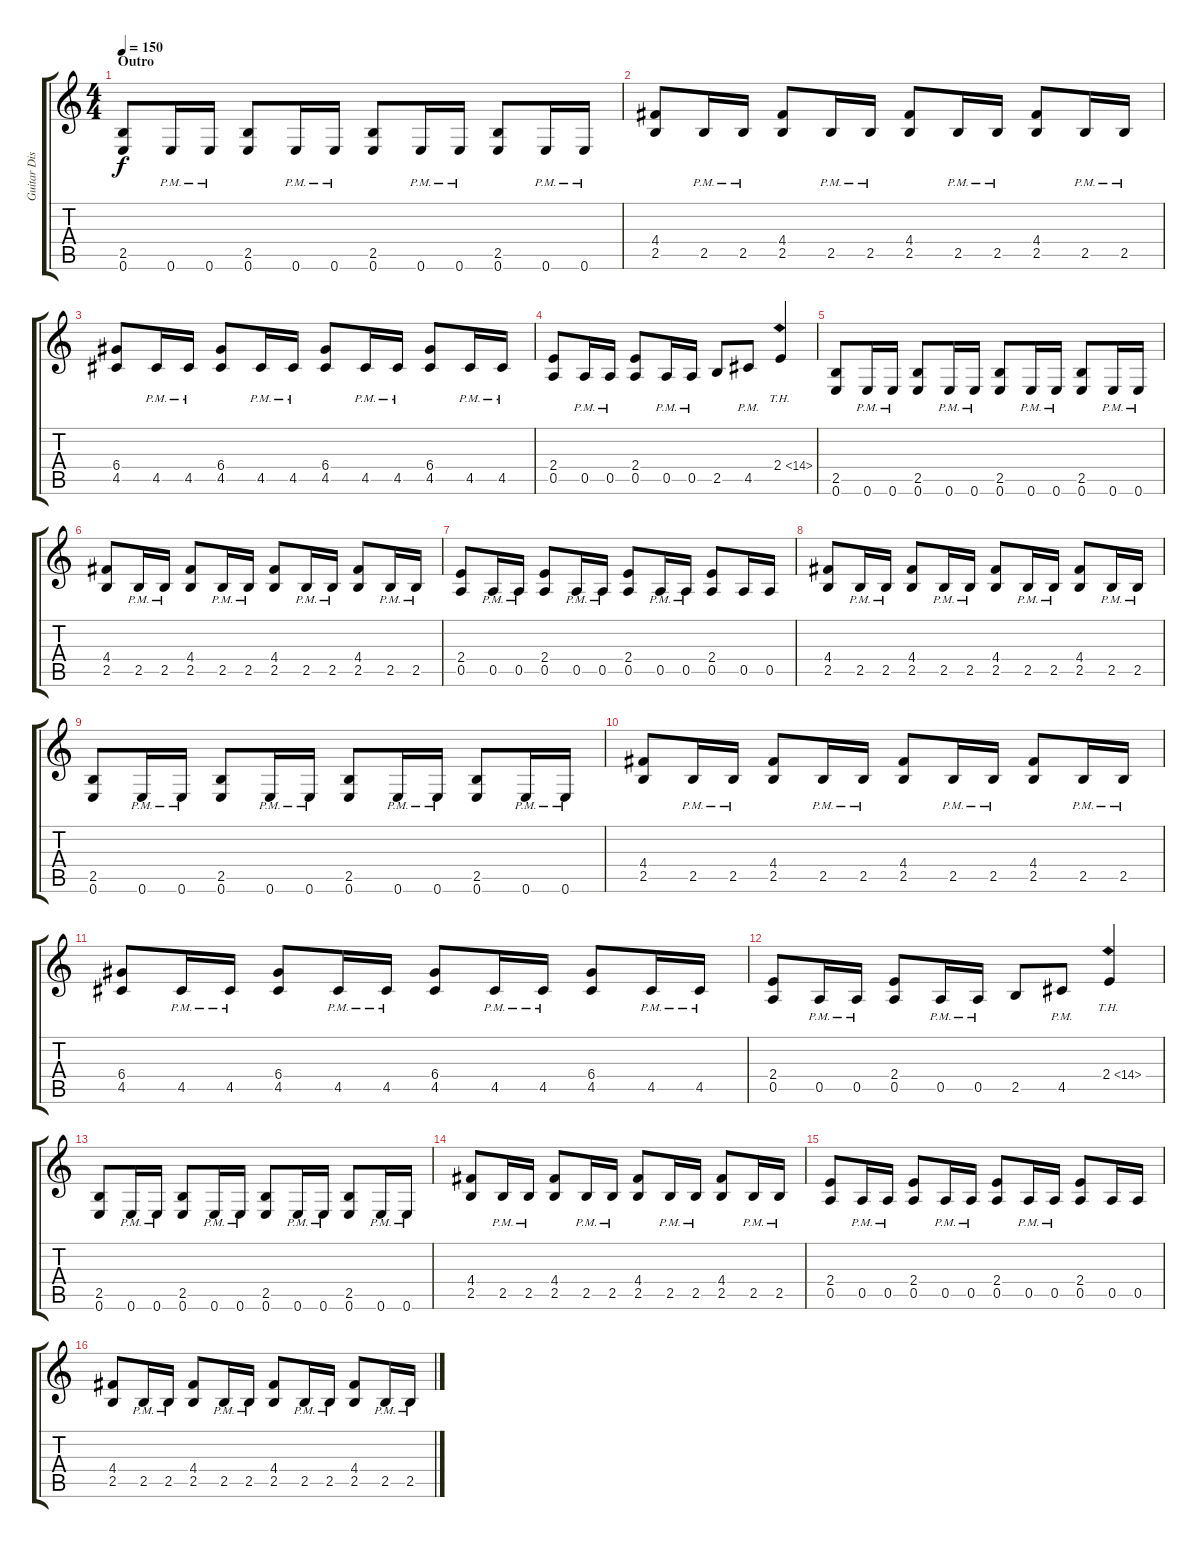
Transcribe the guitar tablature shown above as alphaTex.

\track ("Guitar Dist" "Guitar Dis") {instrument distortionguitar}
\staff {score tabs}
\tuning (E4 B3 G3 D3 A2 E2) {hide}
\ts (4 4)
\section ("" "Outro")
\tempo 150
\clef g2
\ks c
(2.5 0.6).8{dy f} 0.6{pm}.16 0.6{pm}.16 (2.5 0.6).8 0.6{pm}.16 0.6{pm}.16 (2.5 0.6).8 0.6{pm}.16 0.6{pm}.16 (2.5 0.6).8 0.6{pm}.16 0.6{pm}.16 |
(4.4 2.5).8 2.5{pm}.16 2.5{pm}.16 (4.4 2.5).8 2.5{pm}.16 2.5{pm}.16 (4.4 2.5).8 2.5{pm}.16 2.5{pm}.16 (4.4 2.5).8 2.5{pm}.16 2.5{pm}.16 |
(6.4 4.5).8 4.5{pm}.16 4.5{pm}.16 (6.4 4.5).8 4.5{pm}.16 4.5{pm}.16 (6.4 4.5).8 4.5{pm}.16 4.5{pm}.16 (6.4 4.5).8 4.5{pm}.16 4.5{pm}.16 |
(2.4 0.5).8 0.5{pm}.16 0.5{pm}.16 (2.4 0.5).8 0.5{pm}.16 0.5{pm}.16 2.5.8 4.5{pm}.8 2.4{th 12}.4 |
(2.5 0.6).8 0.6{pm}.16 0.6{pm}.16 (2.5 0.6).8 0.6{pm}.16 0.6{pm}.16 (2.5 0.6).8 0.6{pm}.16 0.6{pm}.16 (2.5 0.6).8 0.6{pm}.16 0.6{pm}.16 |
(4.4 2.5).8 2.5{pm}.16 2.5{pm}.16 (4.4 2.5).8 2.5{pm}.16 2.5{pm}.16 (4.4 2.5).8 2.5{pm}.16 2.5{pm}.16 (4.4 2.5).8 2.5{pm}.16 2.5{pm}.16 |
(2.4 0.5).8 0.5{pm}.16 0.5{pm}.16 (2.4 0.5).8 0.5{pm}.16 0.5{pm}.16 (2.4 0.5).8 0.5{pm}.16 0.5{pm}.16 (2.4 0.5).8 0.5.16 0.5.16 |
(4.4 2.5).8 2.5{pm}.16 2.5{pm}.16 (4.4 2.5).8 2.5{pm}.16 2.5{pm}.16 (4.4 2.5).8 2.5{pm}.16 2.5{pm}.16 (4.4 2.5).8 2.5{pm}.16 2.5{pm}.16 |
(2.5 0.6).8 0.6{pm}.16 0.6{pm}.16 (2.5 0.6).8 0.6{pm}.16 0.6{pm}.16 (2.5 0.6).8 0.6{pm}.16 0.6{pm}.16 (2.5 0.6).8 0.6{pm}.16 0.6{pm}.16 |
(4.4 2.5).8 2.5{pm}.16 2.5{pm}.16 (4.4 2.5).8 2.5{pm}.16 2.5{pm}.16 (4.4 2.5).8 2.5{pm}.16 2.5{pm}.16 (4.4 2.5).8 2.5{pm}.16 2.5{pm}.16 |
(6.4 4.5).8 4.5{pm}.16 4.5{pm}.16 (6.4 4.5).8 4.5{pm}.16 4.5{pm}.16 (6.4 4.5).8 4.5{pm}.16 4.5{pm}.16 (6.4 4.5).8 4.5{pm}.16 4.5{pm}.16 |
(2.4 0.5).8 0.5{pm}.16 0.5{pm}.16 (2.4 0.5).8 0.5{pm}.16 0.5{pm}.16 2.5.8 4.5{pm}.8 2.4{th 12}.4 |
(2.5 0.6).8 0.6{pm}.16 0.6{pm}.16 (2.5 0.6).8 0.6{pm}.16 0.6{pm}.16 (2.5 0.6).8 0.6{pm}.16 0.6{pm}.16 (2.5 0.6).8 0.6{pm}.16 0.6{pm}.16 |
(4.4 2.5).8 2.5{pm}.16 2.5{pm}.16 (4.4 2.5).8 2.5{pm}.16 2.5{pm}.16 (4.4 2.5).8 2.5{pm}.16 2.5{pm}.16 (4.4 2.5).8 2.5{pm}.16 2.5{pm}.16 |
(2.4 0.5).8 0.5{pm}.16 0.5{pm}.16 (2.4 0.5).8 0.5{pm}.16 0.5{pm}.16 (2.4 0.5).8 0.5{pm}.16 0.5{pm}.16 (2.4 0.5).8 0.5.16 0.5.16 |
(4.4 2.5).8 2.5{pm}.16 2.5{pm}.16 (4.4 2.5).8 2.5{pm}.16 2.5{pm}.16 (4.4 2.5).8 2.5{pm}.16 2.5{pm}.16 (4.4 2.5).8 2.5{pm}.16 2.5{pm}.16
